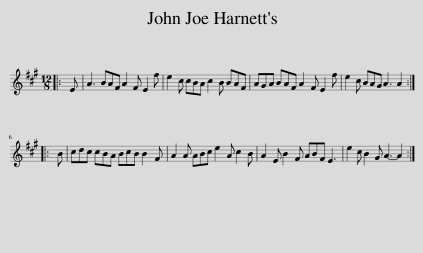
X:1
L:1/8
M:12/8
I:linebreak $
K:A
V:1 treble
V:1
|: E | A3 BAF A2 F E2 f | e2 c cBA c2 B BAF | AGA BAF A2 F E2 f | e2 c BAG A3 A2 ::$ %5
 B | cdc cBA BcB B2 F | A2 A ABc e2 A c2 B | A2 E B2 F ABF E3 | e2 c B2 G A3- A2 :| %10
